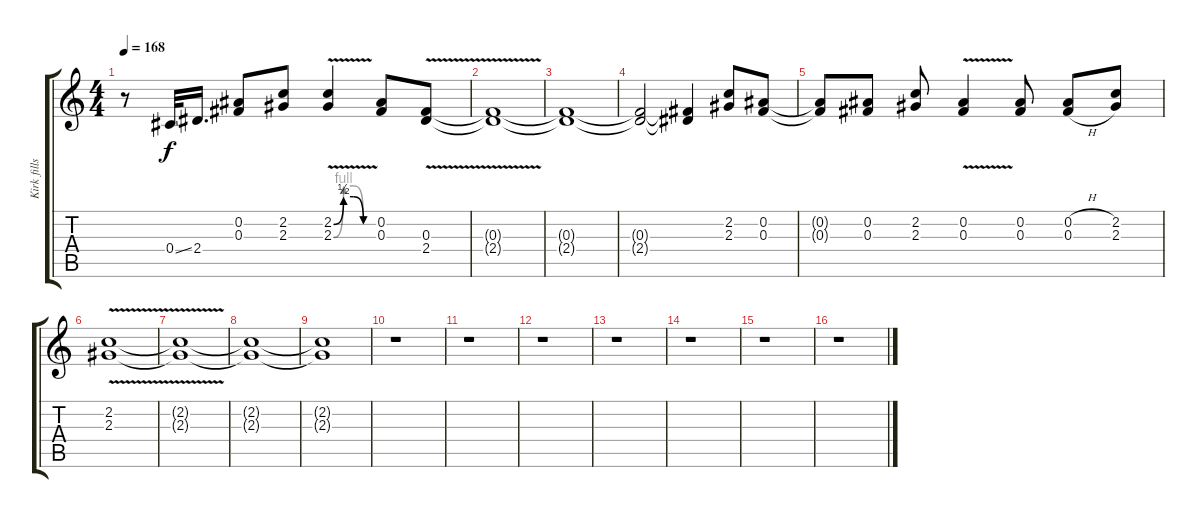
\track ("Kirk fills" "Kirk fills") {instrument overdrivenguitar}
\staff {score tabs}
\tuning (Eb4 Bb3 Gb3 Db3 Ab2 Eb2) {hide}
\ts (4 4)
\tempo 168
\clef g2
\ks c
r.8{dy f} 0.4{ss}.32 2.4.16{d} (0.2 0.3).8 (2.2 2.3).8 (2.2{be (custom 0 0 15 2 30 2 45 0 60 0) v} 2.3{be (custom 0 0 15 4 30 4 45 0 60 0) v}).4 (0.2 0.3).8 (0.3{v} 2.4{v}).8 |
(0.3{t} 2.4{t}).1 |
(0.3{t} 2.4{t}).1 |
(0.3{t} 2.4{t}).2 (0.3{t} 2.4{t}).4 (2.2 2.3).8 (0.2 0.3).8 |
(0.2{t} 0.3{t}).8 (0.2 0.3).8 (2.2 2.3).8 (0.2{v} 0.3{v}).4 (0.2 0.3).8 (0.2{h} 0.3{h}).8 (2.2 2.3).8 |
(2.2{v} 2.3{v}).1 |
(2.2{t} 2.3{t}).1 |
(2.2{t} 2.3{t}).1 |
(2.2{t} 2.3{t}).1 |
r.1 |
r.1 |
r.1 |
r.1 |
r.1 |
r.1 |
r.1
